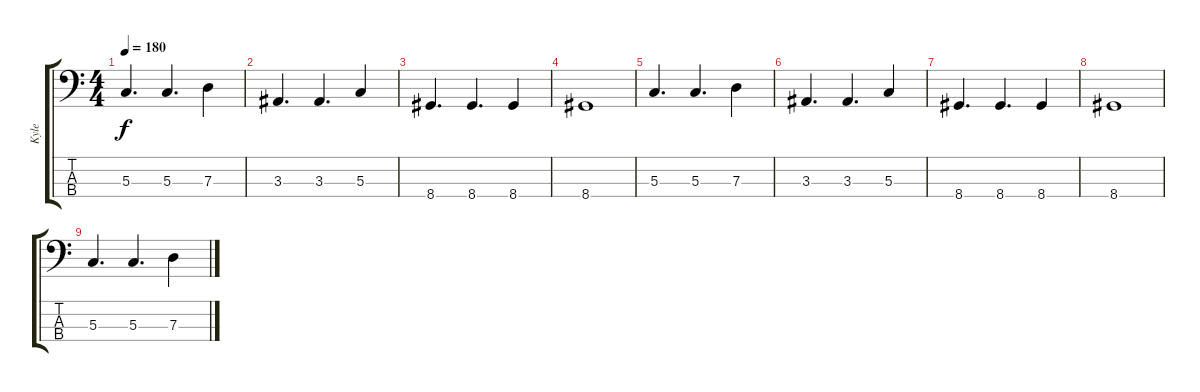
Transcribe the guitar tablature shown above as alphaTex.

\track ("Kyle" "Kyle") {instrument electricbasspick}
\staff {score tabs}
\tuning (F2 C2 G1 C1) {hide}
\ts (4 4)
\tempo 180
\clef f4
\ks c
5.3.4{d dy f} 5.3.4{d} 7.3.4 |
3.3.4{d} 3.3.4{d} 5.3.4 |
8.4.4{d} 8.4.4{d} 8.4.4 |
8.4.1 |
5.3.4{d} 5.3.4{d} 7.3.4 |
3.3.4{d} 3.3.4{d} 5.3.4 |
8.4.4{d} 8.4.4{d} 8.4.4 |
8.4.1 |
5.3.4{d} 5.3.4{d} 7.3.4
